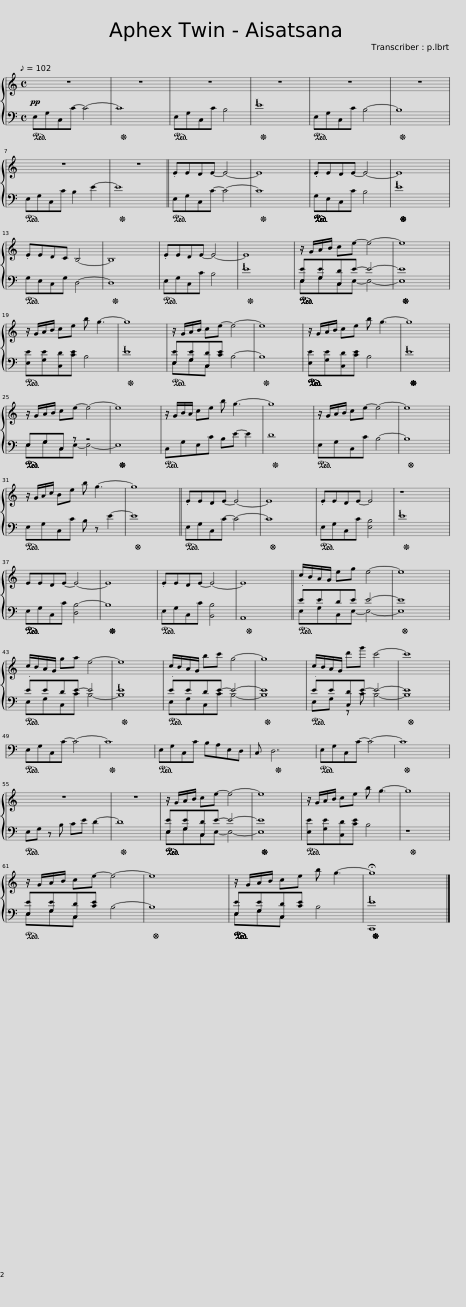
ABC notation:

X:1
%%score { 1 | ( 2 3 ) }
L:1/8
Q:1/8=102
M:4/4
I:linebreak $
K:C
V:1 treble
V:2 bass
V:3 bass
V:1
!pp! z8 | z8 | z8 | z8 | z8 | %5
 z8 |$ z8 | z8 || .EEDE- E4- | E8 | %10
 .EEDE- E4- | E8 |$ .EEDC B,4- | B,8 | .EEDE- E4- | %15
 E8 | z/ G/A/B/ ce- e4- | e8 |$ z/ G/A/B/ ce b g3- | g8 | %20
 z/ G/A/B/ ce- e4- | e8 | z/ G/A/B/ ce b g3- | g8 |$ z/ G/A/B/ ce- e4- | %25
 e8 | z/ G/B/A/ ce b g3- | g8 | z/ G/A/B/ ce- e4- | e8 |$ %30
 z/ G/A/c/ Be b g3- | g8 || .EEDE- E4- | E8 | .EEDE- E4 | %35
 z8 |$ EEDE- E4- | E8 | .EEDE- E4- | E8 || %40
 c/B/A/G/ eg e4- | e8 |$ c/B/A/G/ ga e4- | e8 | c/B/A/G/ bc' g4- | %45
 g8 | c/B/A/G/ d'g' c'4- | c'8 |$ z8 | z8 | %50
 z8 | z8 | z8 | z8 |$ z8 | %55
 z8 | z/ G/A/B/ ce- e4- | e8 | z/ G/A/B/ ce b g3- | g8 |$ %60
 z/ G/A/B/ ce- e4- | e8 | z/ G/A/B/ ce b g3- | !fermata!g8 |] %64
V:2
!ped! E,G,C,C- C4- | C8!ped-up! |!ped! E,G,C,C B,4 | E8!ped-up! |!ped! E,G,C,C B,4- | %5
 B,8!ped-up! |$!ped! E,G,C,C B,2 E2- | E8!ped-up! ||!ped! E,G,C,C- C4- | C8!ped-up! | %10
!ped! G,E,C,C B,4 | E8!ped-up! |$!ped! G,E,C,G, D,4- | D,8!ped-up! |!ped! E,G,C,C B,4 | %15
 E8!ped-up! |!ped! [E,E][G,E][C,D]E- E4- | [E,E]8!ped-up! |$!ped! [E,E][G,E][C,D][CE] B,4!ped-up! | E8 | %20
!ped! [E,E][G,E][C,D][CE] B,4-!ped-up! | B,8 |!ped! [E,E][G,E][C,D][CE] B,4!ped-up! | E8!ped-up! |$!ped! E,G,C, z z4 | %25
 E,8!ped-up! |!ped! C,G,E,C B,E- E2!ped-up! | D8 |!ped! E,G,C,C B,4-!ped-up! | B,8 |$ %30
!ped! E,G,C,C B, z E2-!ped-up! | E8 ||!ped! E,G,C,C- C4-!ped-up! | C8 |!ped! E,G,C,C [E,B,]4!ped-up! | %35
 E8 |$!ped! E,G,C,C [D,B,-]4!ped-up! | B,8!ped-up! |!ped! E,G,C,C [B,,B,]4!ped-up! | A,,8 || %40
!ped! .EEDE E4-!ped-up! | E8 |$!ped! .EEDE- E4!ped-up! | E8 |!ped! .EEDE- E4-!ped-up! | %45
 E8 |!ped! .EE[C,D]E- E4-!ped-up! | E8 |$!ped! E,G,C,C- C4-!ped-up! | C8 | %50
!ped! E,G,C,C B,A,E,D,!ped-up! | C, D,7 |!ped! E,G,C,C- C4-!ped-up! | C8 |$!ped! E,G, z B, CE D2-!ped-up! | %55
 D8 |!ped! [E,E][G,E][C,D]E- E4-!ped-up! | [E,E]8!ped-up! |!ped! [E,E][G,E][C,D][CE] B,4!ped-up! | z8 |$ %60
!ped! [E,E][G,E][C,D][CE] B,4-!ped-up! | B,8 |!ped! [E,E][G,E][C,D][CE] B,4!ped-up! | [C,,E]8!ped-up! |] %64
V:3
 x8 | x8 | x8 | x8 | x8 | %5
 x8 |$ x8 | x8 || x8 | x8 | %10
 x8 | x8 |$ x8 | x8 | x8 | %15
 x8 | E,G,C,E,- E,4- | x8 |$ x8 | x8 | %20
 E,G,C, x5 | x8 | x8 | x8 |$ E,G,C,E,- E,4- | %25
 x8 | x8 | x8 | x8 | x8 |$ %30
 x8 | x8 || x8 | x8 | x8 | %35
 x8 |$ x8 | x8 | x8 | x8 || %40
 E,G,C,E,- E,4- | E,8 |$ E,G,C,C B,4- | B,8 | E,G,C,C B,4- | %45
 B,8 | E,G, z C B,4- | B,8 |$ x8 | x8 | %50
 x8 | x8 | x8 | x8 |$ x8 | %55
 x8 | E,G,C,E,- E,4- | x8 | x8 | x8 |$ %60
 E,G,C, x5 | x8 | E,G,C, x5 | x8 |] %64
